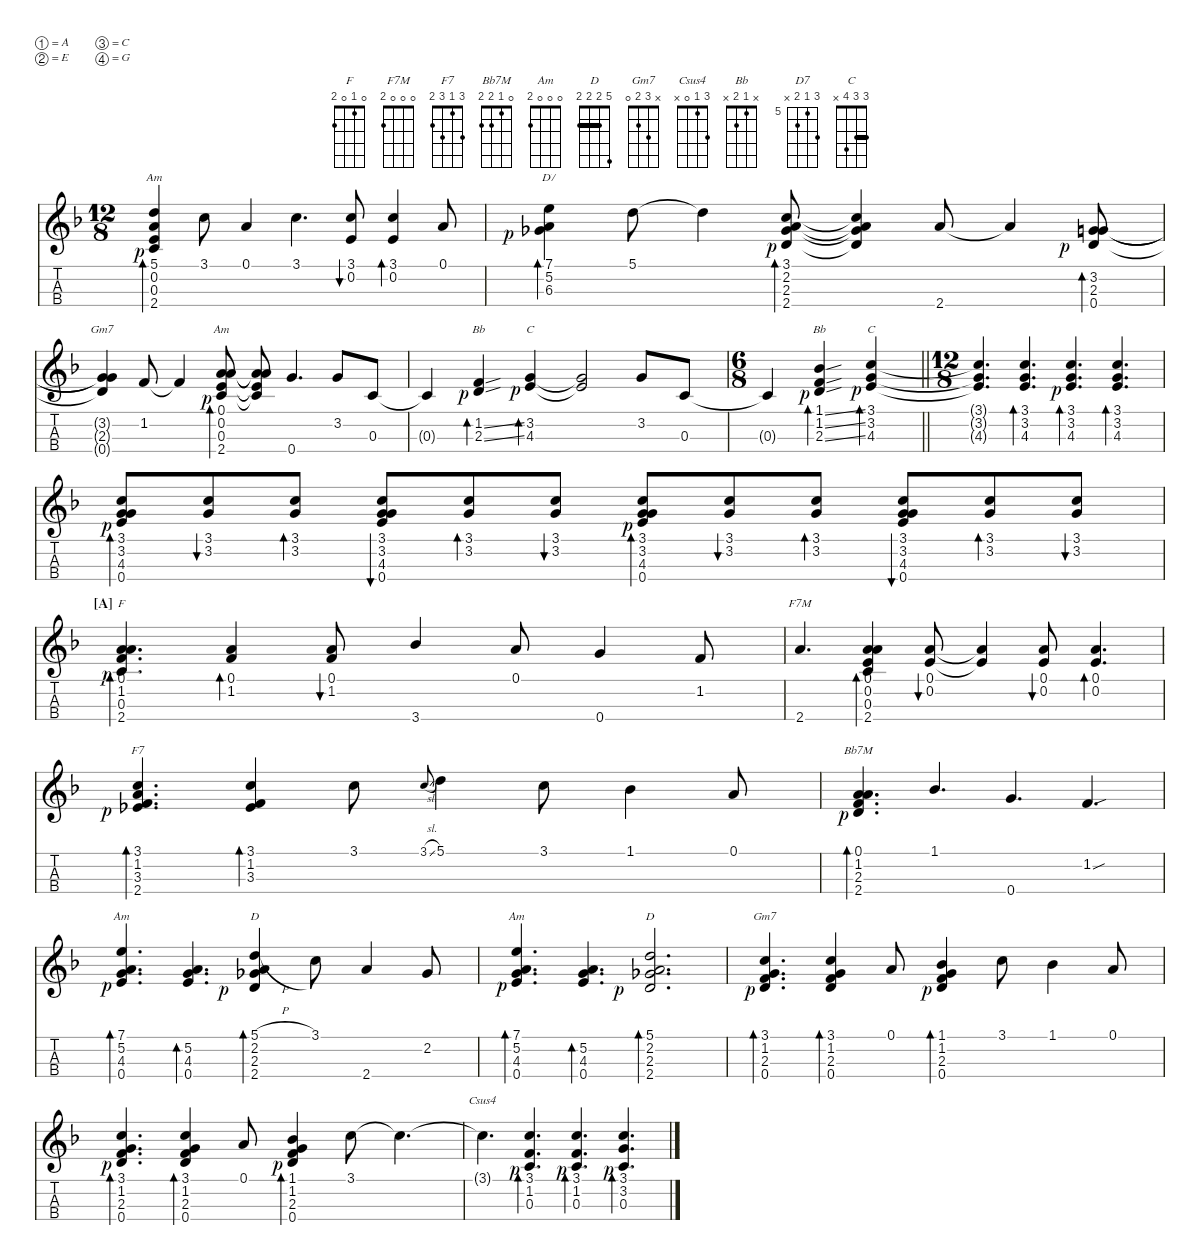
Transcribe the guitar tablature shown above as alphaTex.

\defaultSystemsLayout 4
\hideDynamics
\bracketExtendMode nobrackets
\otherSystemsTrackNameOrientation horizontal
\defaultBarNumberDisplay Hide
\track ("Ukulele" " ") {defaultSystemsLayout 4 instrument acousticguitarnylon}
\staff {score tabs}
\tuning (A4 E4 C4 G4)
\displaytranspose 0
\chord ("F" 0 1 0 2)
\chord ("F7M" 0 0 0 2)
\chord ("F7" 3 1 3 2)
\chord ("Bb7M" 0 1 2 2)
\chord ("Am" 7 5 4 3) {firstfret 4}
\chord ("D" 5 2 2 2) {barre (2 2)}
\chord ("Gm7" 3 1 2 0)
\chord ("Csus4" 3 1 0 x)
\chord ("Bb" 1 1 2 x) {barre 1}
\chord ("Am" 5 0 0 2)
\chord ("D7" 7 5 6 x) {firstfret 5}
\chord ("Gm7" x 3 2 0)
\chord ("Am" 0 0 0 2)
\chord ("Bb" x 1 2 x)
\chord ("C" x 3 4 x)
\chord ("C" 3 3 4 x) {barre 3}
\ts (12 8)
\tempo (150 hide)
\clef g2
\ks f
(5.1{acc forcenatural} 0.2{acc forcenatural} 0.3{rf 1 acc forcenatural} 2.4{acc forcenatural}).4{bd 60 ch "Am" dy mf beam Up} 3.1{acc forcenatural}.8{beam Down} 0.1{acc forcenatural}.4{beam Up} 3.1{acc forcenatural}.4{d beam Down} (3.1{acc forcenatural} 0.2{acc forcenatural}).8{bu 60 beam Up} (3.1{acc forcenatural} 0.2{acc forcenatural}).4{bd 60 beam Up} 0.1{acc forcenatural}.8{beam Up} |
(7.1{acc forcenatural} 5.2{acc forcenatural} 6.3{rf 1 acc b}).4{bd 60 ch "D7" beam Down} 5.1{acc forcenatural}.8{beam Down} 5.1{t acc forcenatural}.4{beam Down} (3.1{acc forcenatural} 2.2{acc b} 2.3{rf 1 acc forcenatural} 2.4{acc forcenatural}).8{bd 60 beam Up} (3.1{t acc forcenatural} 2.2{t acc b} 2.3{t acc forcenatural} 2.4{t acc forcenatural}).4{beam Up} 2.4{acc forcenatural}.8{beam Up} 2.4{t acc forcenatural}.4{beam Up} (3.2{acc forcenatural} 2.3{rf 1 acc forcenatural} 0.4{acc forcenatural}).8{bd 60 beam Up} |
(3.2{t acc forcenatural} 2.3{t acc forcenatural} 0.4{t acc forcenatural}).4{ch "Gm7" beam Up} 1.2{acc forcenatural}.8{beam Up} 1.2{t acc forcenatural}.4{beam Up} (0.2{acc forcenatural} 0.3{rf 1 acc forcenatural} 2.4{acc forcenatural} 0.1{acc forcenatural}).8{bd 60 ch "Am" beam Up} (0.2{t acc forcenatural} 0.3{t acc forcenatural} 2.4{t acc forcenatural} 0.1{t acc forcenatural}).8{beam Up} 0.4{acc forcenatural}.4{d beam Up} 3.2{acc forcenatural}.8{beam Up} 0.3{acc forcenatural}.8{beam Up} |
0.3{t acc forcenatural}.4{beam Up} (1.2{ss acc forcenatural} 2.3{ss rf 1 acc forcenatural}).4{bd 60 ch "Bb" beam Up} (3.2{acc forcenatural} 4.3{rf 1 acc forcenatural}).4{bd 60 ch "C" beam Up} (3.2{t acc forcenatural} 4.3{t acc forcenatural}).2{beam Up} 3.2{acc forcenatural}.8{beam Up} 0.3{acc forcenatural}.8{beam Up} |
\ts (6 8)
\beaming (8 2 2 2 2)
\barLineRight lightlight
0.3{t acc forcenatural}.4{beam Up} (1.1{ss acc b} 1.2{ss acc forcenatural} 2.3{ss rf 1 acc forcenatural}).4{bd 60 ch "Bb" beam Up} (3.1{acc forcenatural} 3.2{acc forcenatural} 4.3{rf 1 acc forcenatural}).4{bd 60 ch "C" beam Up} |
\ts (12 8)
\beaming (8 2 2 2 6)
(3.1{t acc forcenatural} 3.2{t acc forcenatural} 4.3{t acc forcenatural}).4{d beam Up} (3.1{acc forcenatural} 3.2{acc forcenatural} 4.3{acc forcenatural}).4{d bd 60 beam Up} (3.1{acc forcenatural} 3.2{acc forcenatural} 4.3{rf 1 acc forcenatural}).4{d bd 60 beam Up} (3.1{acc forcenatural} 3.2{acc forcenatural} 4.3{acc forcenatural}).4{d bd 60 beam Up} |
(3.1{acc forcenatural} 3.2{acc forcenatural} 4.3{rf 1 acc forcenatural} 0.4{acc forcenatural}).8{bd 60 beam Up beam merge} (3.1{acc forcenatural} 3.2{acc forcenatural}).8{bu 60 beam Up beam merge} (3.1{acc forcenatural} 3.2{acc forcenatural}).8{bd 60 beam Up beam split} (3.1{acc forcenatural} 3.2{acc forcenatural} 4.3{acc forcenatural} 0.4{acc forcenatural}).8{bu 60 beam Up beam merge} (3.1{acc forcenatural} 3.2{acc forcenatural}).8{bd 60 beam Up beam merge} (3.1{acc forcenatural} 3.2{acc forcenatural}).8{bu 60 beam Up beam split} (3.1{acc forcenatural} 3.2{acc forcenatural} 4.3{rf 1 acc forcenatural} 0.4{acc forcenatural}).8{bd 60 beam Up beam merge} (3.1{acc forcenatural} 3.2{acc forcenatural}).8{bu 60 beam Up beam merge} (3.1{acc forcenatural} 3.2{acc forcenatural}).8{bd 60 beam Up beam split} (3.1{acc forcenatural} 3.2{acc forcenatural} 4.3{acc forcenatural} 0.4{acc forcenatural}).8{bu 60 beam Up beam merge} (3.1{acc forcenatural} 3.2{acc forcenatural}).8{bd 60 beam Up beam merge} (3.1{acc forcenatural} 3.2{acc forcenatural}).8{bu 60 beam Up} |
\section ("A" "")
(0.1{acc forcenatural} 1.2{acc forcenatural} 0.3{rf 1 acc forcenatural} 2.4{acc forcenatural}).4{d bd 120 ch "F" beam Up} (0.1{acc forcenatural} 1.2{acc forcenatural}).4{bd 60 beam Up} (0.1{acc forcenatural} 1.2{acc forcenatural}).8{bu 60 beam Up} 3.4{acc b}.4{beam Up} 0.1{acc forcenatural}.8{beam Up} 0.4{acc forcenatural}.4{beam Up} 1.2{acc forcenatural}.8{beam Up} |
2.4{acc forcenatural}.4{d ch "F7M" beam Up} (0.1{acc forcenatural} 0.2{acc forcenatural} 0.3{acc forcenatural} 2.4{acc forcenatural}).4{bd 60 beam Up} (0.1{acc forcenatural} 0.2{acc forcenatural}).8{bu 60 beam Up} (0.1{t acc forcenatural} 0.2{t acc forcenatural}).4{beam Up} (0.1{acc forcenatural} 0.2{acc forcenatural}).8{bu 60 beam Up} (0.1{acc forcenatural} 0.2{acc forcenatural}).4{d bd 120 beam Up} |
(3.1{acc forcenatural} 1.2{acc forcenatural} 3.3{rf 1 acc b} 2.4{acc forcenatural}).4{d bd 120 ch "F7" beam Up} (3.1{acc forcenatural} 1.2{acc forcenatural} 3.3{acc b}).4{bd 60 beam Up} 3.1{acc forcenatural}.8{beam Down} 3.1{sl acc forcenatural}.8{gr onbeat dy mp beam Up} 5.1{acc forcenatural}.4{dy mf beam Down} 3.1{acc forcenatural}.8{beam Down} 1.1{acc b}.4{beam Down} 0.1{acc forcenatural}.8{beam Up} |
(0.1{acc forcenatural} 1.2{acc forcenatural} 2.3{rf 1 acc forcenatural} 2.4{acc forcenatural}).4{d bd 120 ch "Bb7M" beam Up} 1.1{acc b}.4{d beam Up} 0.4{acc forcenatural}.4{d beam Up} 1.2{sou acc forcenatural}.4{d beam Up} |
(7.1{acc forcenatural} 5.2{acc forcenatural} 4.3{rf 1 acc forcenatural} 0.4{acc forcenatural}).4{d bd 120 ch "Am" beam Up} (5.2{acc forcenatural} 4.3{acc forcenatural} 0.4{acc forcenatural}).4{d bd 120 beam Up} (5.1{h acc forcenatural} 2.2{acc b} 2.3{rf 1 acc forcenatural} 2.4{acc forcenatural}).4{bd 120 ch "D" beam Up} 3.1{acc forcenatural}.8{beam Down} 2.4{acc forcenatural}.4{beam Up} 2.2{acc b}.8{beam Up} |
(7.1{acc forcenatural} 5.2{acc forcenatural} 4.3{rf 1 acc forcenatural} 0.4{acc forcenatural}).4{d bd 120 ch "Am" beam Up} (5.2{acc forcenatural} 4.3{acc forcenatural} 0.4{acc forcenatural}).4{d bd 120 beam Up} (5.1{acc forcenatural} 2.2{acc b} 2.3{rf 1 acc forcenatural} 2.4{acc forcenatural}).2{d bd 120 ch "D" beam Up} |
(3.1{acc forcenatural} 1.2{acc forcenatural} 2.3{rf 1 acc forcenatural} 0.4{acc forcenatural}).4{d bd 120 ch "Gm7" beam Up} (3.1{acc forcenatural} 1.2{acc forcenatural} 2.3{acc forcenatural} 0.4{acc forcenatural}).4{bd 60 beam Up} 0.1{acc forcenatural}.8{beam Up} (1.1{acc b} 1.2{acc forcenatural} 2.3{rf 1 acc forcenatural} 0.4{acc forcenatural}).4{bd 60 beam Up} 3.1{acc forcenatural}.8{beam Down} 1.1{acc b}.4{beam Down} 0.1{acc forcenatural}.8{beam Up} |
(3.1{acc forcenatural} 1.2{acc forcenatural} 2.3{rf 1 acc forcenatural} 0.4{acc forcenatural}).4{d bd 60 beam Up} (3.1{acc forcenatural} 1.2{acc forcenatural} 2.3{acc forcenatural} 0.4{acc forcenatural}).4{bd 60 beam Up} 0.1{acc forcenatural}.8{beam Up} (1.1{acc b} 1.2{acc forcenatural} 2.3{rf 1 acc forcenatural} 0.4{acc forcenatural}).4{bd 60 beam Up} 3.1{acc forcenatural}.8{beam Down} 3.1{t acc forcenatural}.4{d beam Down} |
3.1{t acc forcenatural}.4{d ch "Csus4" beam Down} (3.1{acc forcenatural} 1.2{acc forcenatural} 0.3{rf 1 acc forcenatural}).4{d bd 60 beam Up} (3.1{acc forcenatural} 1.2{acc forcenatural} 0.3{rf 1 acc forcenatural}).4{d bd 60 beam Up} (3.1{acc forcenatural} 3.2{acc forcenatural} 0.3{rf 1 acc forcenatural}).4{d bd 60 beam Up}
